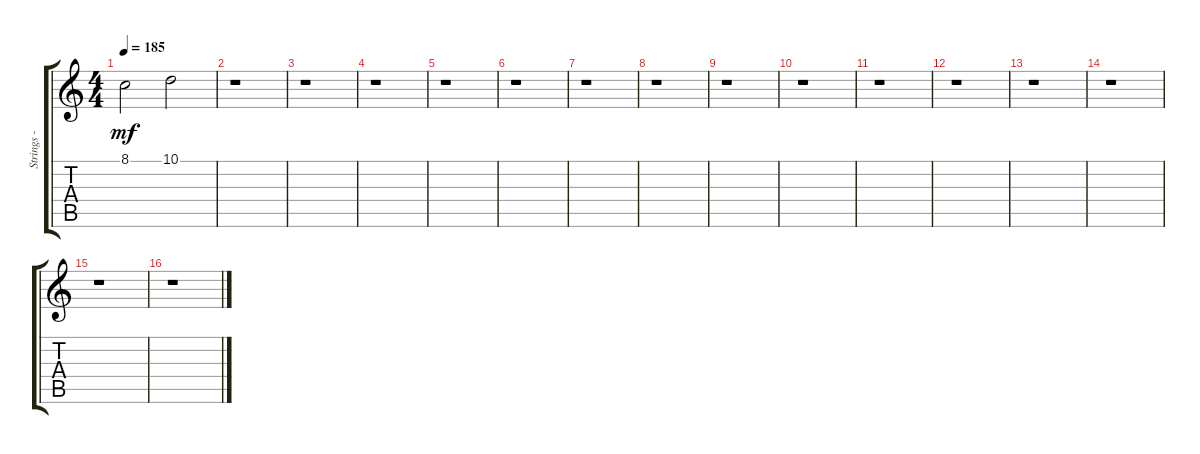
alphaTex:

\track ("Strings -" "Strings -") {instrument stringensemble1}
\staff {score tabs}
\tuning (E4 B3 G3 D3 A2 E2) {hide}
\ts (4 4)
\tempo 185
\clef g2
\ks c
8.1.2{dy mf} 10.1.2 |
r.1 |
r.1 |
r.1 |
r.1 |
r.1 |
r.1 |
r.1 |
r.1 |
r.1 |
r.1 |
r.1 |
r.1 |
r.1 |
r.1 |
r.1
